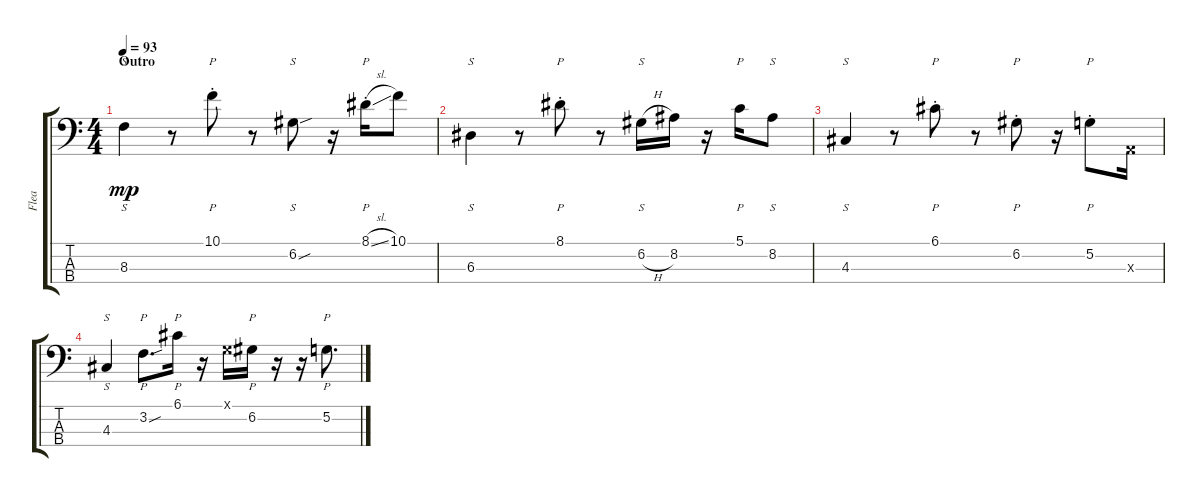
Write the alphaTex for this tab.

\track ("Flea" "Flea") {instrument slapbass1}
\staff {score tabs}
\tuning (G2 D2 A1 E1) {hide}
\ts (4 4)
\section ("" "Outro")
\tempo 93
\clef f4
\ks c
8.3.4{s dy mp} r.8 10.1{st}.8{p} r.8 6.2{sou}.8{s} r.16 8.1{sl st}.16{p} 10.1.8 |
6.3.4{s} r.8 8.1{st}.8{p} r.8 6.2{h}.16{s} 8.2.16 r.16 5.1.16{p} 8.2.8{s} |
4.3.4{s} r.8 6.1{st}.8{p} r.8 6.2{st}.8{p} r.16 5.2{st}.8{p} 0.3{x}.16 |
4.3.4{s} 3.2{sou}.8{p d} 6.1.16{p} r.16 0.1{x}.16 6.2.16{p} r.16 r.16 5.2.8{p d}
